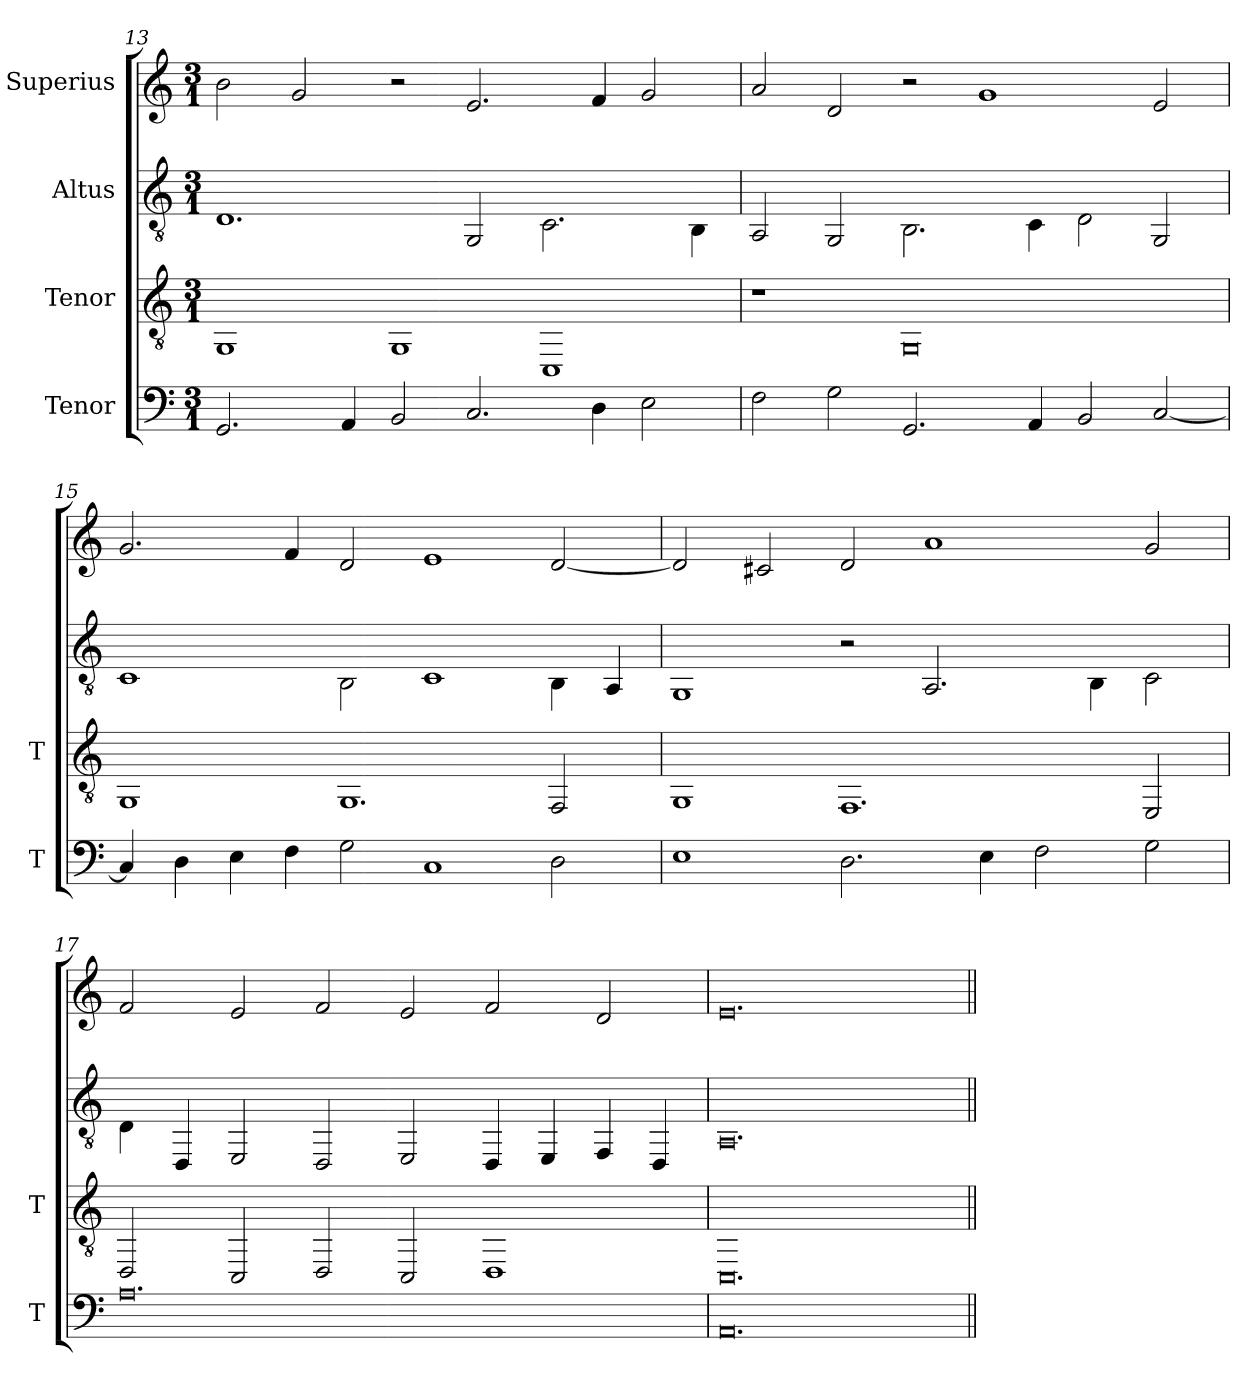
**kern	**kern	**kern	**kern
*part4	*part3	*part2	*part1
*staff4	*staff3	*staff2	*staff1
*I"Tenor	*I"Tenor	*I"Altus	*I"Superius
*I'T	*I'T	*	*
*clefF4	*clefGv2	*clefGv2	*clefG2
*k[]	*k[]	*k[]	*k[]
*a:	*a:	*a:	*a:
*M3/1	*M3/1	*M3/1	*M3/1
=13	=13	=13	=13
2.GGi/	1GGi	1.Di	2bi\
.	.	.	2gi/
4AAi/	.	.	.
2BBi/	1GGi	.	2r
2.Ci/	.	2GGi/	2.ei/
.	1CCi	2.Ci\	.
4Di\	.	.	4fi/
2Ei\	.	.	2gi/
.	.	4BBi\	.
!!LO:PB:g=z
=14	=14	=14	=14
2Fi\	1r	2AAi/	2ai/
2Gi\	.	2GGi/	2di/
2.GGi/	0GGi	2.BBi\	2r
.	.	.	1gi
4AAi/	.	4Ci\	.
2BBi/	.	2Di\	.
[2Ci/	.	2GGi/	2ei/
=15	=15	=15	=15
4Ci/]	1GGi	1Ci	2.gi/
4Di\	.	.	.
4Ei\	.	.	.
4Fi\	.	.	4fi/
2Gi\	1.GGi	2BBi\	2di/
1Ci	.	1Ci	1ei
2Di\	2FFi/	4BBi\	[2di/
.	.	4AAi/	.
=16	=16	=16	=16
1Ei	1GGi	1GGi	2di/]
.	.	.	2c#Xi/
2.Di\	1.FFi	2r	2di/
.	.	2.AAi/	1ai
4Ei\	.	.	.
2Fi\	.	.	.
.	.	4BBi\	.
2Gi\	2EEi/	2Ci\	2gi/
=17	=17	=17	=17
0.Ai	2DDi/	4Di\	2fi/
.	.	4DDi/	.
.	2CCi/	2EEi/	2ei/
.	2DDi/	2DDi/	2fi/
.	2CCi/	2EEi/	2ei/
.	1DDi	4DDi/	2fi/
.	.	4EEi/	.
.	.	4FFi/	2di/
.	.	4DDi/	.
=18	=18	=18	=18
0.AAi	0.CCi	0.AAi	0.ei
=||	=||	=||	=||
*-	*-	*-	*-
